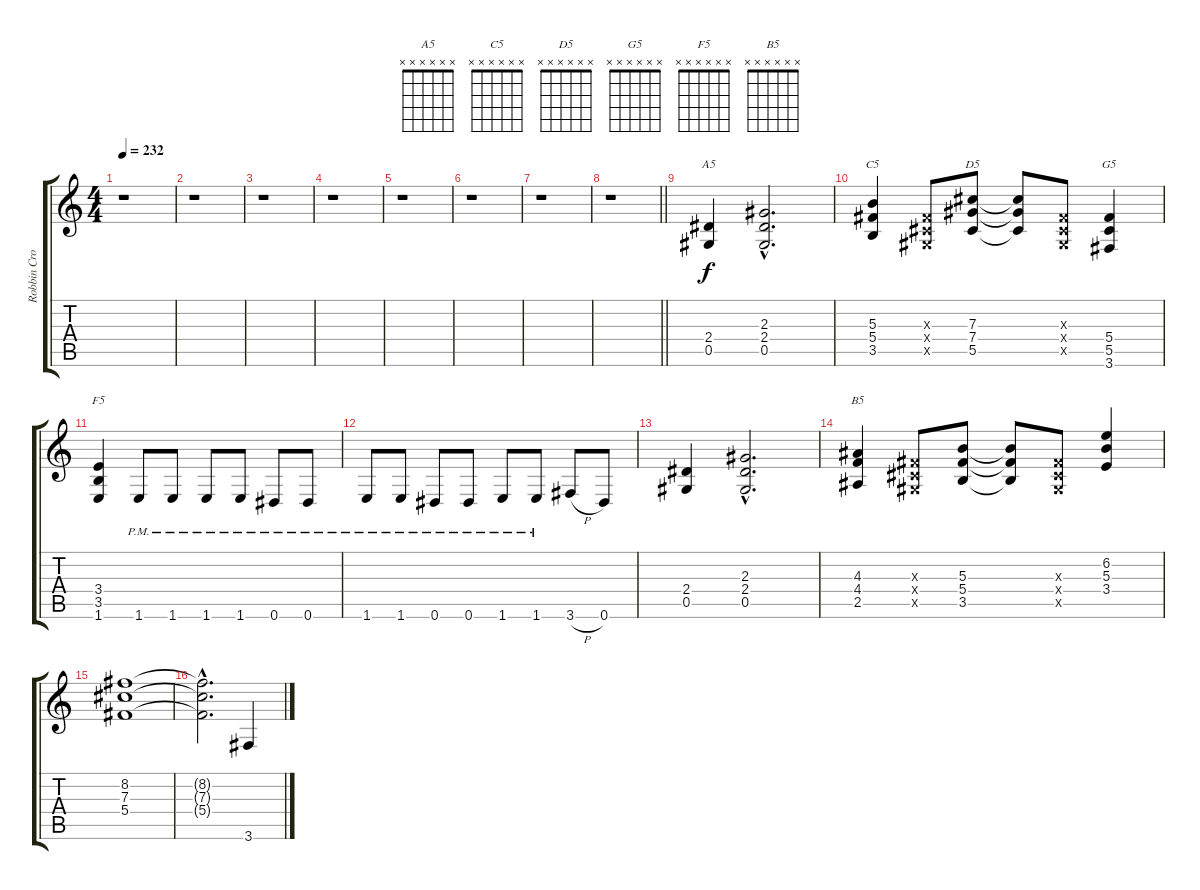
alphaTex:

\track ("Robbin Crosby \"The King\" (R.I.P)" "Robbin Cro") {instrument distortionguitar}
\staff {score tabs}
\tuning (Eb4 Bb3 Gb3 Db3 Ab2 Eb2) {hide}
\chord ("A5" x x x x x x)
\chord ("C5" x x x x x x)
\chord ("D5" x x x x x x)
\chord ("G5" x x x x x x)
\chord ("F5" x x x x x x)
\chord ("B5" x x x x x x)
\ts (4 4)
\tempo 232
\clef g2
\ks c
r.1{dy f instrument distortionguitar} |
r.1 |
r.1 |
r.1 |
r.1 |
r.1 |
r.1 |
\barLineRight lightlight
r.1 |
(2.4 0.5).4{ch "A5"} (2.3{hac} 2.4{hac} 0.5{hac}).2{d} |
(5.3 5.4 3.5).4{ch "C5"} (0.3{x} 0.4{x} 0.5{x}).8 (7.3 7.4 5.5).8{ch "D5"} (7.3{t} 7.4{t} 5.5{t}).8 (0.3{x} 0.4{x} 0.5{x}).8 (5.4 5.5 3.6).4{ch "G5"} |
(3.4 3.5 1.6).4{ch "F5"} 1.6{pm}.8 1.6{pm}.8 1.6{pm}.8 1.6{pm}.8 0.6{pm}.8 0.6{pm}.8 |
1.6{pm}.8 1.6{pm}.8 0.6{pm}.8 0.6{pm}.8 1.6{pm}.8 1.6{pm}.8 3.6{h}.8 0.6.8 |
(2.4 0.5).4 (2.3{hac} 2.4{hac} 0.5{hac}).2{d} |
(4.3 4.4 2.5).4{ch "B5"} (0.3{x} 0.4{x} 0.5{x}).8 (5.3 5.4 3.5).8 (5.3{t} 5.4{t} 3.5{t}).8 (0.3{x} 0.4{x} 0.5{x}).8 (6.2 5.3 3.4).4 |
(8.2 7.3 5.4).1 |
(8.2{hac t} 7.3{hac t} 5.4{hac t}).2{d} 3.6.4
